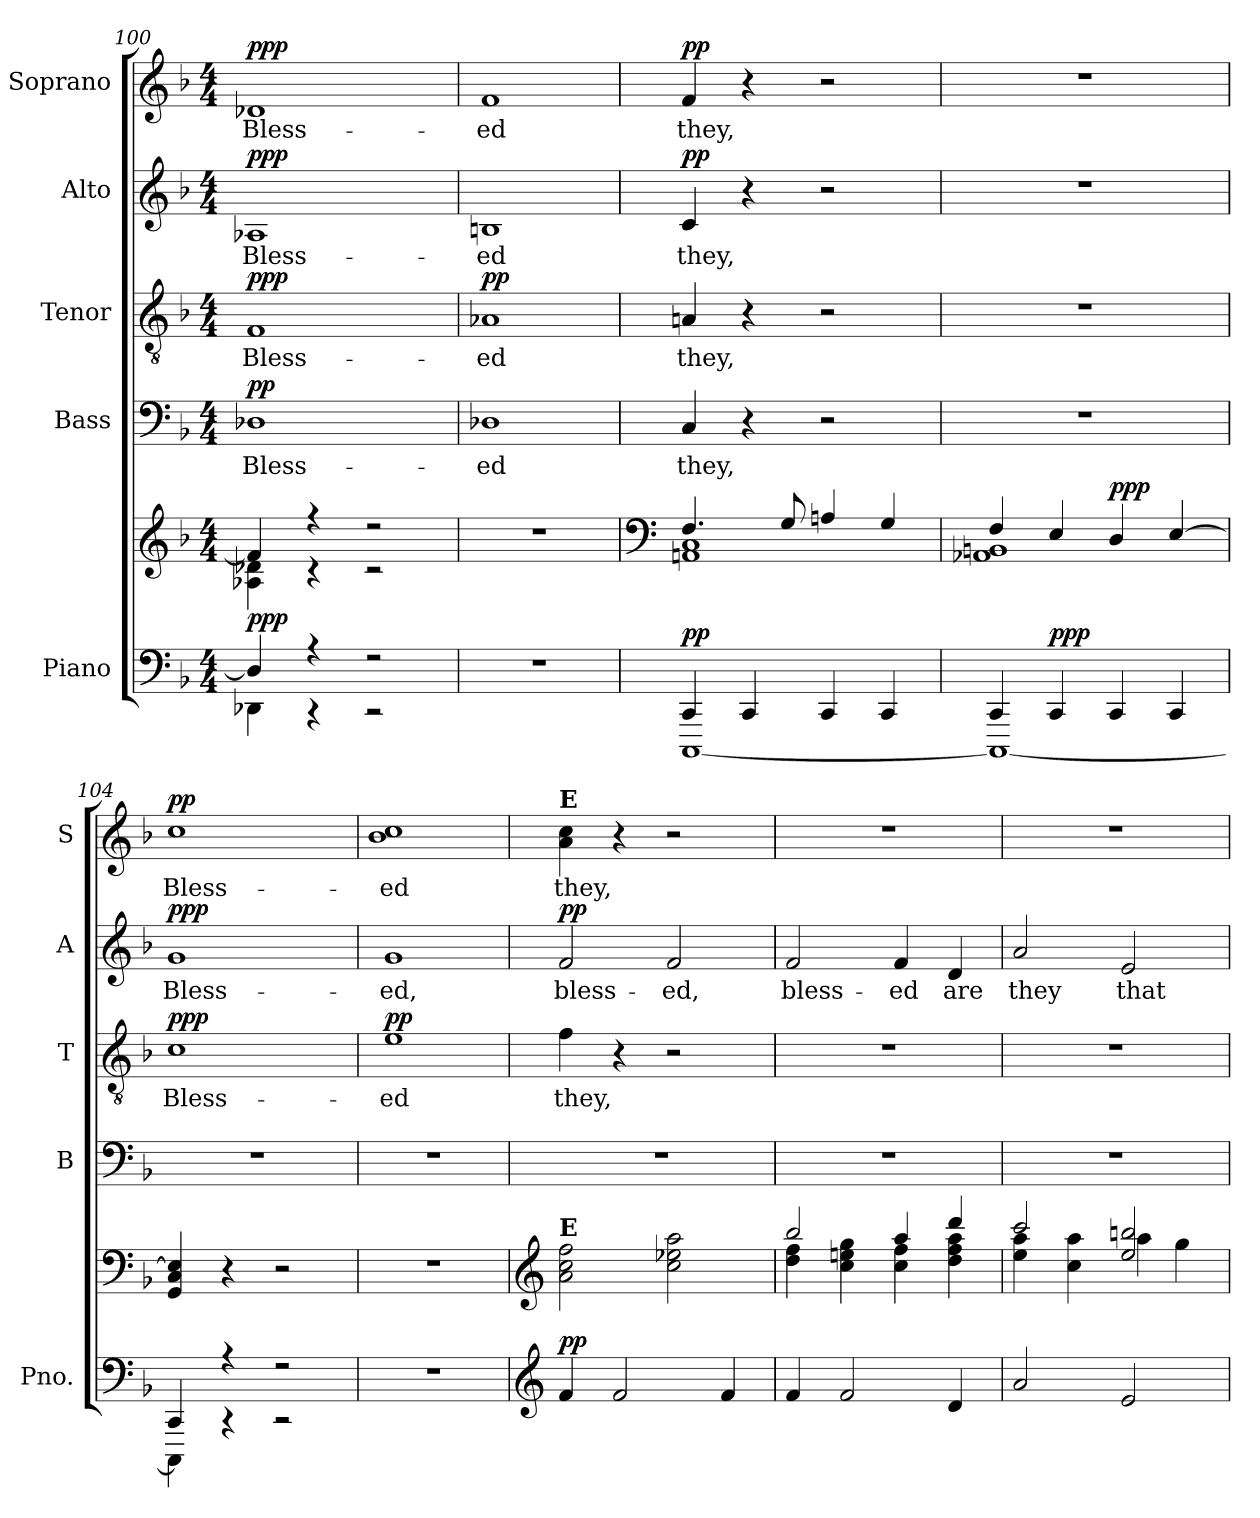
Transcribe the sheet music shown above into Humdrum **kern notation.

**kern	**kern	**dynam	**kern	**text	**dynam	**kern	**text	**dynam	**kern	**text	**dynam	**kern	**text	**dynam
*part5	*part5	*part5	*part4	*part4	*part4	*part3	*part3	*part3	*part2	*part2	*part2	*part1	*part1	*part1
*staff6	*staff5	*staff5/6	*staff4	*staff4	*staff4	*staff3	*staff3	*staff3	*staff2	*staff2	*staff2	*staff1	*staff1	*staff1
*I"Piano	*	*	*I"Bass	*	*	*I"Tenor	*	*	*I"Alto	*	*	*I"Soprano	*	*
*I'Pno.	*	*	*I'B	*	*	*I'T	*	*	*I'A	*	*	*I'S	*	*
*clefF4	*clefG2	*	*clefF4	*	*	*clefGv2	*	*	*clefG2	*	*	*clefG2	*	*
*k[b-]	*k[b-]	*	*k[b-]	*	*	*k[b-]	*	*	*k[b-]	*	*	*k[b-]	*	*
*M4/4	*M4/4	*	*M4/4	*	*	*M4/4	*	*	*M4/4	*	*	*M4/4	*	*
=100	=100	=100	=100	=100	=100	=100	=100	=100	=100	=100	=100	=100	=100	=100
*^	*^	*	*	*	*	*	*	*	*	*	*	*	*	*
!	!	!	!	!LO:DY:b	!	!LO:LY:b	!LO:DY:a	!	!LO:LY:b	!LO:DY:a	!	!LO:LY:b	!LO:DY:a	!	!LO:LY:b	!LO:DY:a
4D-/]	4DD-X\	4f/]	4A-X\ 4d-X\	ppp	1D-X	Bless-	pp	1F	Bless-	ppp	1A-X	Bless-	ppp	1d-X	Bless-	ppp
4r	4r	4r	4r	.	.	.	.	.	.	.	.	.	.	.	.	.
2r	2r	2r	2r	.	.	.	.	.	.	.	.	.	.	.	.	.
=101	=101	=101	=101	=101	=101	=101	=101	=101	=101	=101	=101	=101	=101	=101	=101	=101
!	!	!	!	!	!	!LO:LY:b	!	!	!LO:LY:b	!LO:DY:a	!	!LO:LY:b	!	!	!LO:LY:b	!
*v	*v	*	*	*	*	*	*	*	*	*	*	*	*	*	*	*
*	*v	*v	*	*	*	*	*	*	*	*	*	*	*	*	*
1r	1r	.	1D-X	-ed	.	1A-X	-ed	pp	1Bn	-ed	.	1f	-ed	.
=102	=102	=102	=102	=102	=102	=102	=102	=102	=102	=102	=102	=102	=102	=102
*	*clefF4	*	*	*	*	*	*	*	*	*	*	*	*	*
*^	*^	*	*	*	*	*	*	*	*	*	*	*	*	*
!	!	!	!	!LO:DY:a=2	!	!LO:LY:b	!	!	!LO:LY:b	!	!	!LO:LY:b	!LO:DY:a	!	!LO:LY:b	!LO:DY:a
4CC/	[1CCC	4.F/	1AAn 1C	pp	4C/	they,	.	4An/	they,	.	4c/	they,	pp	4f/	they,	pp
4CC/	.	.	.	.	4r	.	.	4r	.	.	4r	.	.	4r	.	.
.	.	8G/	.	.	.	.	.	.	.	.	.	.	.	.	.	.
4CC/	.	4An/	.	.	2r	.	.	2r	.	.	2r	.	.	2r	.	.
4CC/	.	4G/	.	.	.	.	.	.	.	.	.	.	.	.	.	.
!!LO:PB:g=z
=103	=103	=103	=103	=103	=103	=103	=103	=103	=103	=103	=103	=103	=103	=103	=103	=103
4CC/	1CCC_	4F/	1AA-X 1BBn	.	1r	.	.	1r	.	.	1r	.	.	1r	.	.
!	!	!	!	!LO:DY:a=2	!	!	!	!	!	!	!	!	!	!	!	!
4CC/	.	4E/	.	ppp	.	.	.	.	.	.	.	.	.	.	.	.
!	!	!	!	!LO:DY:a	!	!	!	!	!	!	!	!	!	!	!	!
4CC/	.	4D/	.	ppp	.	.	.	.	.	.	.	.	.	.	.	.
4CC/	.	[4E/	.	.	.	.	.	.	.	.	.	.	.	.	.	.
*	*	*v	*v	*	*	*	*	*	*	*	*	*	*	*	*	*
=104	=104	=104	=104	=104	=104	=104	=104	=104	=104	=104	=104	=104	=104	=104	=104
!	!	!	!	!	!	!	!	!LO:LY:b	!LO:DY:a	!	!LO:LY:b	!LO:DY:a	!	!LO:LY:b	!LO:DY:a
4CC/	4CCC\]	4GG/ 4C/ 4E/]	.	1r	.	.	1c	Bless-	ppp	1g	Bless-	ppp	1cc	Bless-	pp
4r	4r	4r	.	.	.	.	.	.	.	.	.	.	.	.	.
2r	2r	2r	.	.	.	.	.	.	.	.	.	.	.	.	.
=105	=105	=105	=105	=105	=105	=105	=105	=105	=105	=105	=105	=105	=105	=105	=105
!	!	!	!	!	!	!	!	!LO:LY:b	!LO:DY:a	!	!LO:LY:b	!	!	!LO:LY:b	!
*v	*v	*	*	*	*	*	*	*	*	*	*	*	*	*	*
1r	1r	.	1r	.	.	1e	-ed	pp	1g	-ed,	.	1b- 1cc	-ed	.
=106	=106	=106	=106	=106	=106	=106	=106	=106	=106	=106	=106	=106	=106	=106
*clefG2	*clefG2	*	*	*	*	*	*	*	*	*	*	*	*	*
!	!	!	!	!	!	!	!	!	!	!	!	!LO:TX:a:B:t=E	!	!
!	!LO:TX:a:B:t=E	!	!	!	!	!	!	!	!	!	!	!	!	!
!	!	!LO:DY:a=2	!	!	!	!	!LO:LY:b	!	!	!LO:LY:b	!LO:DY:a	!	!LO:LY:b	!
4f/	2a\ 2cc\ 2ff\	pp	1r	.	.	4f\	they,	.	2f/	bless-	pp	4a\ 4cc\	they,	.
2f/	.	.	.	.	.	4r	.	.	.	.	.	4r	.	.
!	!	!	!	!	!	!	!	!	!	!LO:LY:b	!	!	!	!
.	2cc\ 2ee-X\ 2aa\	.	.	.	.	2r	.	.	2f/	-ed,	.	2r	.	.
4f/	.	.	.	.	.	.	.	.	.	.	.	.	.	.
=107	=107	=107	=107	=107	=107	=107	=107	=107	=107	=107	=107	=107	=107	=107
*	*^	*	*	*	*	*	*	*	*	*	*	*	*	*
!	!	!	!	!	!	!	!	!	!	!	!LO:LY:b	!	!	!	!
4f/	2bb-/	4dd\ 4ff\	.	1r	.	.	1r	.	.	2f/	bless-	.	1r	.	.
2f/	.	4cc\ 4een\ 4gg\	.	.	.	.	.	.	.	.	.	.	.	.	.
!	!	!	!	!	!	!	!	!	!	!	!LO:LY:b	!	!	!	!
.	4aa/	4cc\ 4ff\	.	.	.	.	.	.	.	4f/	-ed	.	.	.	.
!	!	!	!	!	!	!	!	!	!	!	!LO:LY:b	!	!	!	!
4d/	4ddd/	4dd\ 4ff\ 4aa\	.	.	.	.	.	.	.	4d/	are	.	.	.	.
=108	=108	=108	=108	=108	=108	=108	=108	=108	=108	=108	=108	=108	=108	=108	=108
!	!	!	!	!	!	!	!	!	!	!	!LO:LY:b	!	!	!	!
2a/	2ccc/	4ee\ 4aa\	.	1r	.	.	1r	.	.	2a/	they	.	1r	.	.
.	.	4cc\ 4aa\	.	.	.	.	.	.	.	.	.	.	.	.	.
!	!	!	!	!	!	!	!	!	!	!	!LO:LY:b	!	!	!	!
2e/	2ee/ 2bbn/	4aa\	.	.	.	.	.	.	.	2e/	that	.	.	.	.
.	.	4gg\	.	.	.	.	.	.	.	.	.	.	.	.	.
*	*v	*v	*	*	*	*	*	*	*	*	*	*	*	*	*
=	=	=	=	=	=	=	=	=	=	=	=	=	=	=
*-	*-	*-	*-	*-	*-	*-	*-	*-	*-	*-	*-	*-	*-	*-
